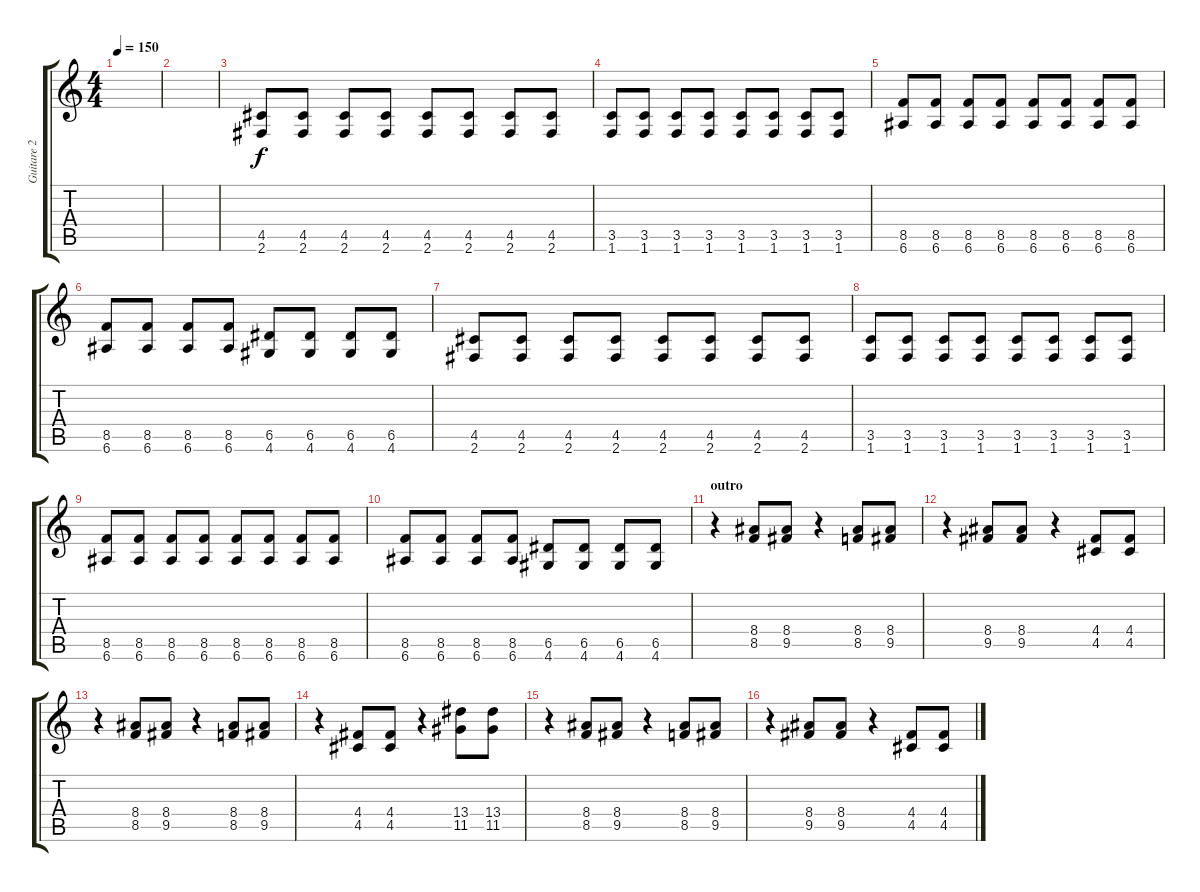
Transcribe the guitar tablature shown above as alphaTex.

\track ("Guitare 2" "Guitare 2") {instrument overdrivenguitar}
\staff {score tabs}
\tuning (E4 B3 G3 D3 A2 E2) {hide}
\ts (4 4)
\tempo 150
\clef g2
\ks c
|
|
(4.5 2.6).8 (4.5 2.6).8 (4.5 2.6).8 (4.5 2.6).8 (4.5 2.6).8 (4.5 2.6).8 (4.5 2.6).8 (4.5 2.6).8 |
(3.5 1.6).8 (3.5 1.6).8 (3.5 1.6).8 (3.5 1.6).8 (3.5 1.6).8 (3.5 1.6).8 (3.5 1.6).8 (3.5 1.6).8 |
(8.5 6.6).8 (8.5 6.6).8 (8.5 6.6).8 (8.5 6.6).8 (8.5 6.6).8 (8.5 6.6).8 (8.5 6.6).8 (8.5 6.6).8 |
(8.5 6.6).8 (8.5 6.6).8 (8.5 6.6).8 (8.5 6.6).8 (6.5 4.6).8 (6.5 4.6).8 (6.5 4.6).8 (6.5 4.6).8 |
(4.5 2.6).8 (4.5 2.6).8 (4.5 2.6).8 (4.5 2.6).8 (4.5 2.6).8 (4.5 2.6).8 (4.5 2.6).8 (4.5 2.6).8 |
(3.5 1.6).8 (3.5 1.6).8 (3.5 1.6).8 (3.5 1.6).8 (3.5 1.6).8 (3.5 1.6).8 (3.5 1.6).8 (3.5 1.6).8 |
(8.5 6.6).8 (8.5 6.6).8 (8.5 6.6).8 (8.5 6.6).8 (8.5 6.6).8 (8.5 6.6).8 (8.5 6.6).8 (8.5 6.6).8 |
(8.5 6.6).8 (8.5 6.6).8 (8.5 6.6).8 (8.5 6.6).8 (6.5 4.6).8 (6.5 4.6).8 (6.5 4.6).8 (6.5 4.6).8 |
\section ("" "outro")
r.4 (8.4 8.5).8 (8.4 9.5).8 r.4 (8.4 8.5).8 (8.4 9.5).8 |
r.4 (8.4 9.5).8 (8.4 9.5).8 r.4 (4.4 4.5).8 (4.4 4.5).8 |
r.4 (8.4 8.5).8 (8.4 9.5).8 r.4 (8.4 8.5).8 (8.4 9.5).8 |
r.4 (4.4 4.5).8 (4.4 4.5).8 r.4 (13.4 11.5).8 (13.4 11.5).8 |
r.4 (8.4 8.5).8 (8.4 9.5).8 r.4 (8.4 8.5).8 (8.4 9.5).8 |
r.4 (8.4 9.5).8 (8.4 9.5).8 r.4 (4.4 4.5).8 (4.4 4.5).8
